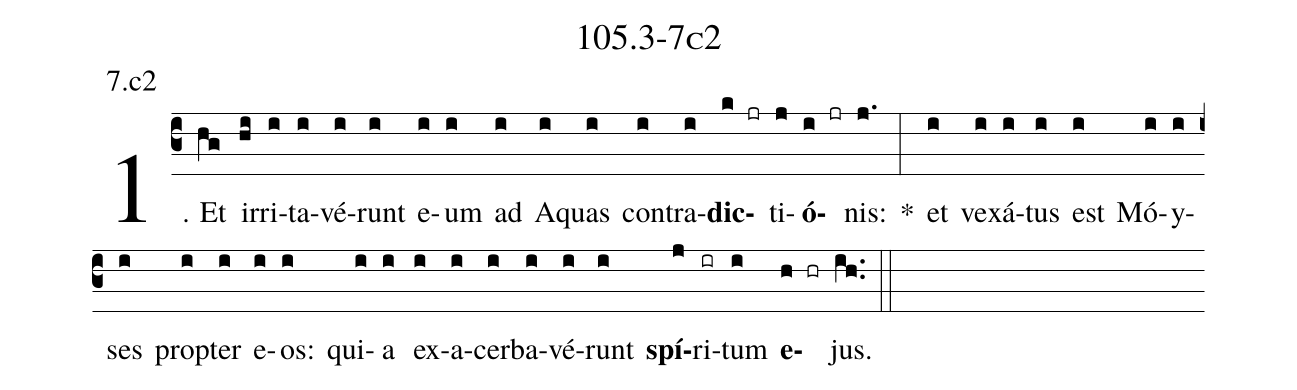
name: 105.3-7c2;
annotation: 7.c2;
%%
(c3)1. Et(hg) ir(hi)ri(i)ta(i)vé(i)runt(i) e(i)um(i) ad(i) A(i)quas(i) con(i)tra(i)<b>dic</b>(k jr)ti(j)<b>ó</b>(i jr)nis:(j.) *(:) et(i) ve(i)xá(i)tus(i) est(i) Mó(i)y(i)ses(i) prop(i)ter(i) e(i)os:(i) qui(i)a(i) ex(i)a(i)cer(i)ba(i)vé(i)runt(i) <b>spí</b>(j)ri(ir)tum(i) <b>e</b>(h hr)jus.(ih..) (::)


%E(i) u(i) o(j) u(i) a(h) e.(ih..) (::)
